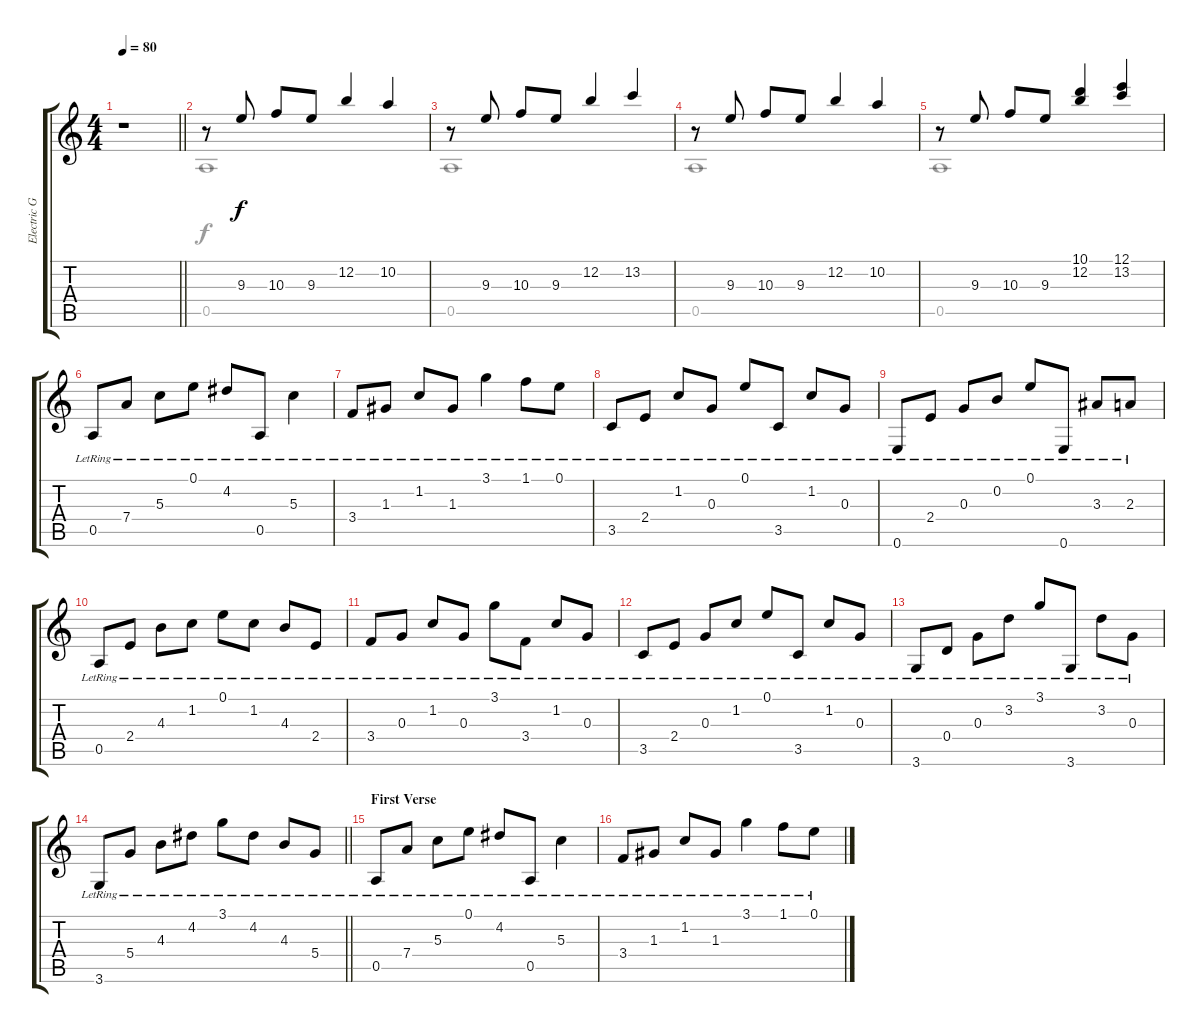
\track ("Electric Guitar III" "Electric G") {instrument electricguitarclean bank 4}
\staff {score tabs}
\tuning (E4 B3 G3 D3 A2 E2) {hide}
\voice
\ts (4 4)
\tempo 80
\clef g2
\barLineRight lightlight
\ks c
r.1{dy f} |
r.8{beam Up} 9.3.8{beam Up} 10.3.8 9.3.8 12.2.4 10.2.4 |
r.8{beam Up} 9.3.8{beam Up} 10.3.8 9.3.8 12.2.4 13.2.4 |
r.8{beam Up} 9.3.8{beam Up} 10.3.8 9.3.8 12.2.4 10.2.4 |
r.8{beam Up} 9.3.8{beam Up} 10.3.8 9.3.8 (10.1 12.2).4 (12.1 13.2).4 |
0.5{lr}.8 7.4{lr}.8 5.3{lr}.8 0.1{lr}.8 4.2{lr}.8 0.5{lr}.8 5.3{lr}.4 |
3.4{lr}.8 1.3{lr}.8 1.2{lr}.8 1.3{lr}.8 3.1{lr}.4 1.1{lr}.8 0.1{lr}.8 |
3.5{lr}.8 2.4{lr}.8 1.2{lr}.8 0.3{lr}.8 0.1{lr}.8 3.5{lr}.8 1.2{lr}.8 0.3{lr}.8 |
0.6{lr}.8 2.4{lr}.8 0.3{lr}.8 0.2{lr}.8 0.1{lr}.8 0.6{lr}.8 3.3{lr}.8 2.3{lr}.8 |
0.5{lr}.8 2.4{lr}.8 4.3{lr}.8 1.2{lr}.8 0.1{lr}.8 1.2{lr}.8 4.3{lr}.8 2.4{lr}.8 |
3.4{lr}.8 0.3{lr}.8 1.2{lr}.8 0.3{lr}.8 3.1{lr}.8 3.4{lr}.8 1.2{lr}.8 0.3{lr}.8 |
3.5{lr}.8 2.4{lr}.8 0.3{lr}.8 1.2{lr}.8 0.1{lr}.8 3.5{lr}.8 1.2{lr}.8 0.3{lr}.8 |
3.6{lr}.8 0.4{lr}.8 0.3{lr}.8 3.2{lr}.8 3.1{lr}.8 3.6{lr}.8 3.2{lr}.8 0.3{lr}.8 |
\barLineRight lightlight
3.6{lr}.8 5.4{lr}.8 4.3{lr}.8 4.2{lr}.8 3.1{lr}.8 4.2{lr}.8 4.3{lr}.8 5.4{lr}.8 |
\section ("" "First Verse")
0.5{lr}.8 7.4{lr}.8 5.3{lr}.8 0.1{lr}.8 4.2{lr}.8 0.5{lr}.8 5.3{lr}.4 |
3.4{lr}.8 1.3{lr}.8 1.2{lr}.8 1.3{lr}.8 3.1{lr}.4 1.1{lr}.8 0.1{lr}.8
\voice
\clef g2
\ottava regular
\simile none
\barLineRight lightlight
\ks c
|
0.5.1 |
0.5.1 |
0.5.1 |
0.5.1 |
|
|
|
|
|
|
|
|
\barLineRight lightlight
|
|
